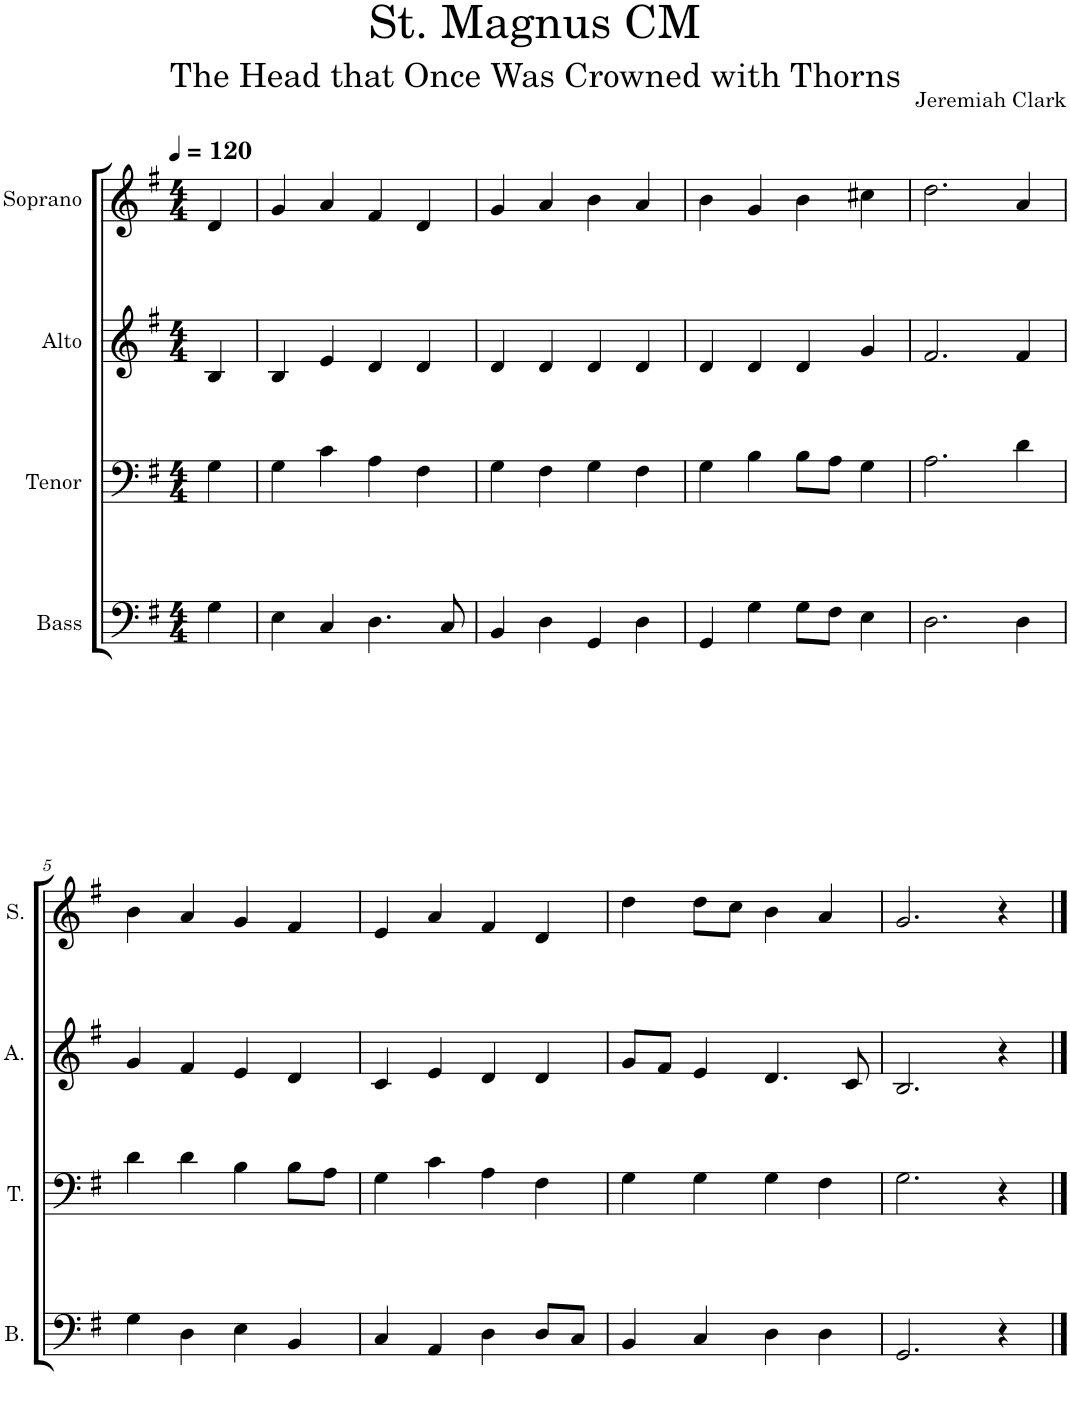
**kern	**kern	**kern	**kern
*part4	*part3	*part2	*part1
*staff4	*staff3	*staff2	*staff1
*I"Bass	*I"Tenor	*I"Alto	*I"Soprano
*I'B.	*I'T.	*I'A.	*I'S.
*clefF4	*clefF4	*clefG2	*clefG2
*k[f#]	*k[f#]	*k[f#]	*k[f#]
*M4/4	*M4/4	*M4/4	*M4/4
*MM120	*MM120	*MM120	*MM120
=	=	=	=
4G\	4G\	4B/	4d/
=1	=1	=1	=1
4E\	4G\	4B/	4g/
4C/	4c\	4e/	4a/
4.D\	4A\	4d/	4f#/
.	4F#\	4d/	4d/
8C/	.	.	.
=2	=2	=2	=2
4BB/	4G\	4d/	4g/
4D\	4F#\	4d/	4a/
4GG/	4G\	4d/	4b\
4D\	4F#\	4d/	4a/
=3	=3	=3	=3
4GG/	4G\	4d/	4b\
4G\	4B\	4d/	4g/
8G\L	8B\L	4d/	4b\
8F#\J	8A\J	.	.
4E\	4G\	4g/	4cc#X\
=4	=4	=4	=4
2.D\	2.A\	2.f#/	2.dd\
4D\	4d\	4f#/	4a/
!!LO:LB:g=z
=5	=5	=5	=5
4G\	4d\	4g/	4b\
4D\	4d\	4f#/	4a/
4E\	4B\	4e/	4g/
4BB/	8B\L	4d/	4f#/
.	8A\J	.	.
=6	=6	=6	=6
4C/	4G\	4c/	4e/
4AA/	4c\	4e/	4a/
4D\	4A\	4d/	4f#/
8D/L	4F#\	4d/	4d/
8C/J	.	.	.
=7	=7	=7	=7
4BB/	4G\	8g/L	4dd\
.	.	8f#/J	.
4C/	4G\	4e/	8dd\L
.	.	.	8cc\J
4D\	4G\	4.d/	4b\
4D\	4F#\	.	4a/
.	.	8c/	.
=8	=8	=8	=8
2.GG/	2.G\	2.B/	2.g/
4r	4r	4r	4r
==	==	==	==
*-	*-	*-	*-
